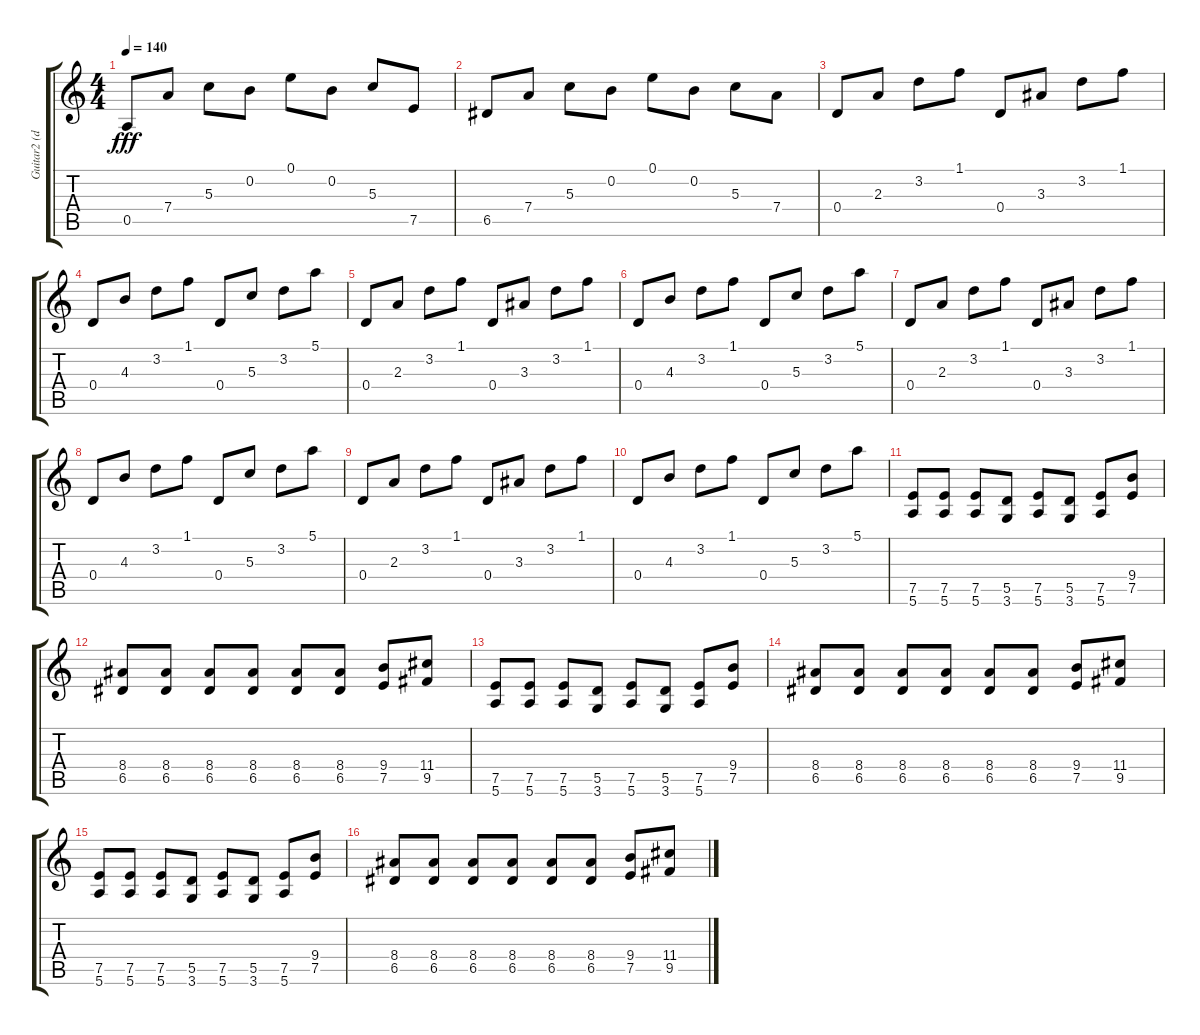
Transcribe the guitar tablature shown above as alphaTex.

\track ("Guitar2 (dist)" "Guitar2 (d") {instrument distortionguitar}
\staff {score tabs}
\tuning (E4 B3 G3 D3 A2 E2) {hide}
\ts (4 4)
\tempo 140
\clef g2
\ks c
0.5.8{dy fff} 7.4.8 5.3.8 0.2.8 0.1.8 0.2.8 5.3.8 7.5.8 |
6.5.8 7.4.8 5.3.8 0.2.8 0.1.8 0.2.8 5.3.8 7.4.8 |
0.4.8 2.3.8 3.2.8 1.1.8 0.4.8 3.3.8 3.2.8 1.1.8 |
0.4.8 4.3.8 3.2.8 1.1.8 0.4.8 5.3.8 3.2.8 5.1.8 |
0.4.8 2.3.8 3.2.8 1.1.8 0.4.8 3.3.8 3.2.8 1.1.8 |
0.4.8 4.3.8 3.2.8 1.1.8 0.4.8 5.3.8 3.2.8 5.1.8 |
0.4.8 2.3.8 3.2.8 1.1.8 0.4.8 3.3.8 3.2.8 1.1.8 |
0.4.8 4.3.8 3.2.8 1.1.8 0.4.8 5.3.8 3.2.8 5.1.8 |
0.4.8 2.3.8 3.2.8 1.1.8 0.4.8 3.3.8 3.2.8 1.1.8 |
0.4.8 4.3.8 3.2.8 1.1.8 0.4.8 5.3.8 3.2.8 5.1.8 |
(7.5 5.6).8 (7.5 5.6).8 (7.5 5.6).8 (5.5 3.6).8 (7.5 5.6).8 (5.5 3.6).8 (7.5 5.6).8 (9.4 7.5).8 |
(8.4 6.5).8 (8.4 6.5).8 (8.4 6.5).8 (8.4 6.5).8 (8.4 6.5).8 (8.4 6.5).8 (9.4 7.5).8 (11.4 9.5).8 |
(7.5 5.6).8 (7.5 5.6).8 (7.5 5.6).8 (5.5 3.6).8 (7.5 5.6).8 (5.5 3.6).8 (7.5 5.6).8 (9.4 7.5).8 |
(8.4 6.5).8 (8.4 6.5).8 (8.4 6.5).8 (8.4 6.5).8 (8.4 6.5).8 (8.4 6.5).8 (9.4 7.5).8 (11.4 9.5).8 |
(7.5 5.6).8 (7.5 5.6).8 (7.5 5.6).8 (5.5 3.6).8 (7.5 5.6).8 (5.5 3.6).8 (7.5 5.6).8 (9.4 7.5).8 |
(8.4 6.5).8 (8.4 6.5).8 (8.4 6.5).8 (8.4 6.5).8 (8.4 6.5).8 (8.4 6.5).8 (9.4 7.5).8 (11.4 9.5).8
